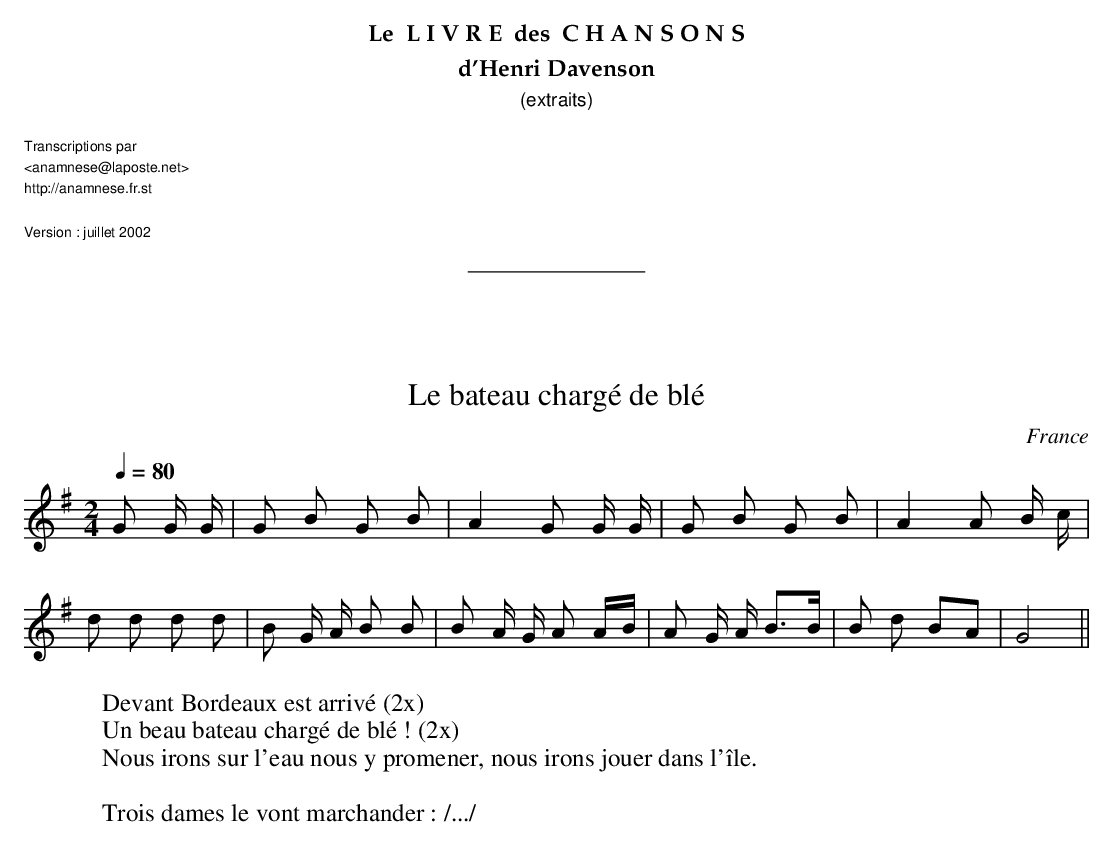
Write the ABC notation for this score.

X:1
T:Le bateau chargé de blé
O:France
M:2/4
L:1/8
Q:1/4=80
K:G
G G/ G/ |G B G B | A2 G G/ G/ | G B G B | A2 A B/ c/ |!
d d d d | B G/ A/ B B | B A/ G/ A A/-B/ | A G/ A/ B>B | B d B-A | G4 ||
W:Devant Bordeaux est arrivé (2x)
W:Un beau bateau chargé de blé ! (2x)
W:Nous irons sur l'eau nous y promener, nous irons jouer dans l'île.
W:
W:Trois dames le vont marchander : /.../
